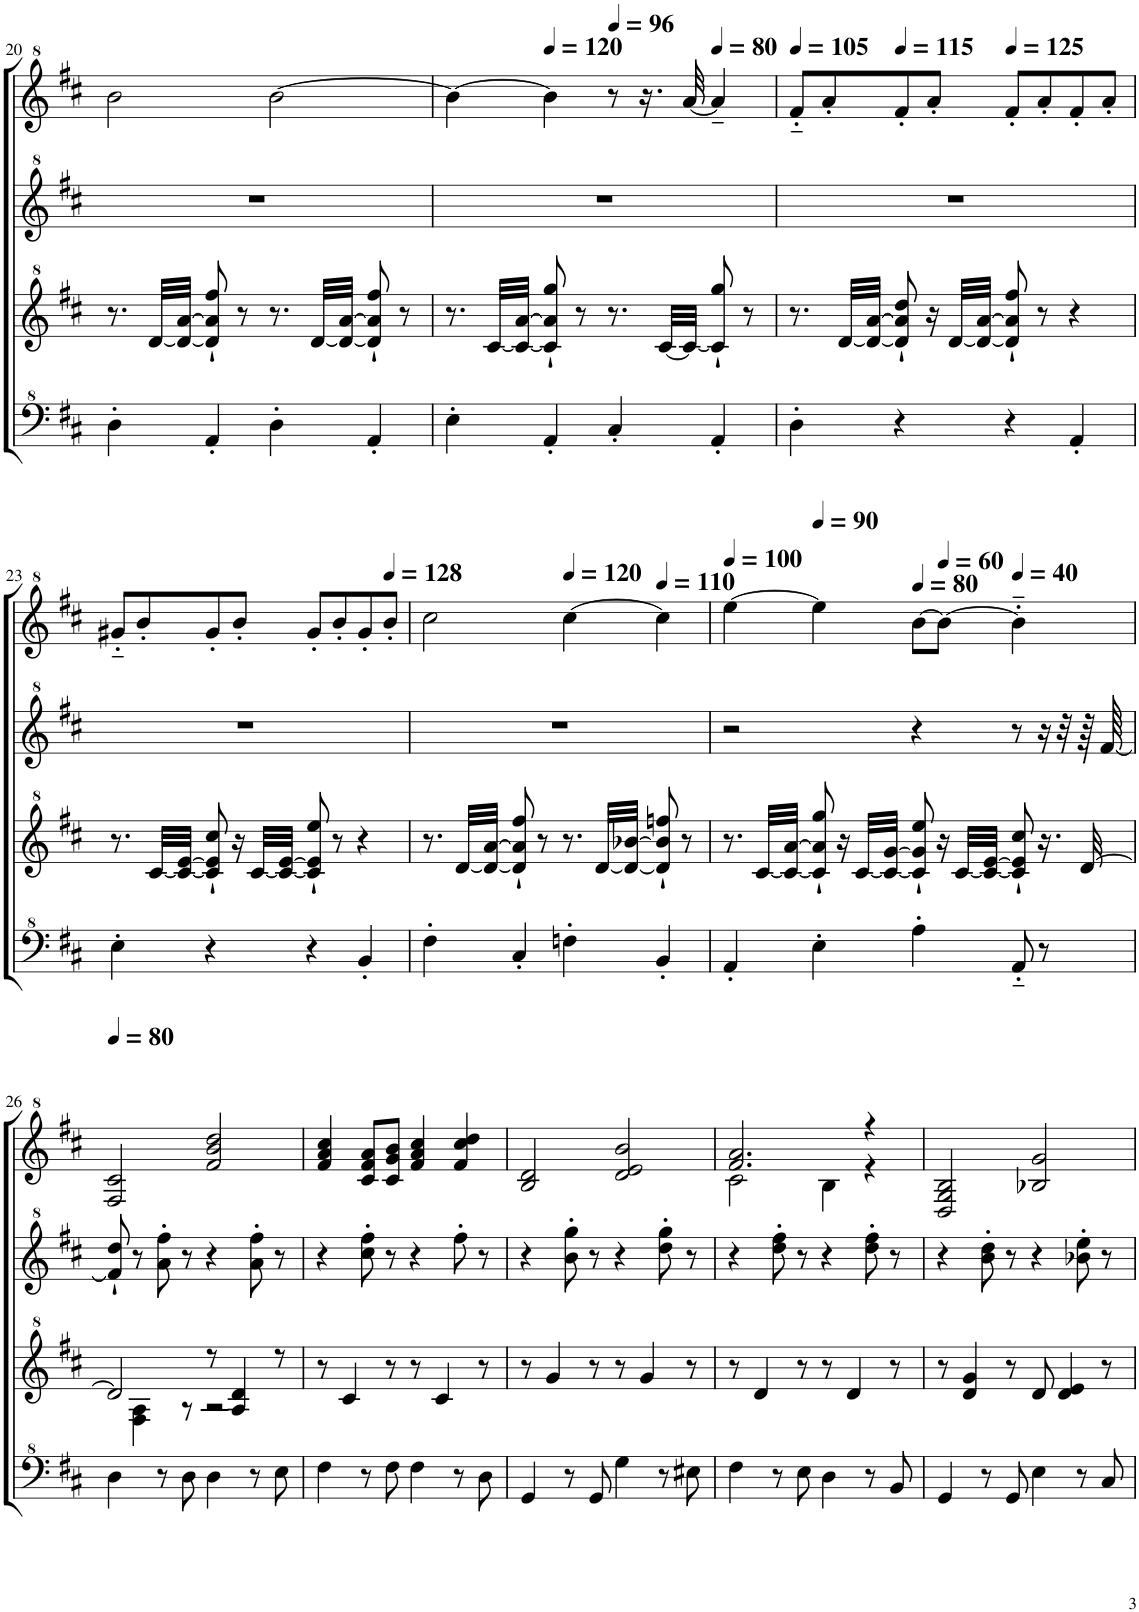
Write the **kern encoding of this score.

**kern	**kern	**kern	**kern
*part1	*part1	*part1	*part1
*staff4	*staff3	*staff2	*staff1
*I"Model III	*	*	*
!!LO:PB:g=z
*clefF^4	*clefG^2	*clefG^2	*clefG^2
*k[f#c#]	*k[f#c#]	*k[f#c#]	*k[f#c#]
*M4/4	*M4/4	*M4/4	*M4/4
=20	=20	=20	=20
4d'\	8.r	1r	2bb\
.	[32dd/LLL	.	.
.	32dd/_ [32aa/JJJ	.	.
4A'/	8dd/]` 8aa/]` 8fff#/`	.	.
.	8r	.	.
4d'\	8.r	.	[2bb\
.	[32dd/LLL	.	.
.	32dd/_ [32aa/JJJ	.	.
4A'/	8dd/]` 8aa/]` 8fff#/`	.	.
.	8r	.	.
=21	=21	=21	=21
4e'\	8.r	1r	4bb\_
.	[32cc#/LLL	.	.
.	32cc#/_ [32aa/JJJ	.	.
*	*	*	*MM120
4A'/	8cc#/]` 8aa/]` 8ggg/`	.	4bb\]
.	8r	.	.
*	*	*	*MM96
4c#'/	8.r	.	8r
.	.	.	16.r
.	[32cc#/LLL	.	.
.	32cc#/JJJ_	.	[32aa/
*	*	*	*MM80
4A'/	8cc#/]` 8ggg/`	.	4aa~/]
.	8r	.	.
=22	=22	=22	=22
*	*	*	*MM105
4d'\	8.r	1r	8ff#'~/L
.	.	.	8aa'/
.	[32dd/LLL	.	.
.	32dd/_ [32aa/JJJ	.	.
*	*	*	*MM115
4r	8dd/]` 8aa/]` 8ddd/`	.	8ff#'/
.	16r	.	8aa'/J
.	[32dd/LLL	.	.
.	32dd/_ [32aa/JJJ	.	.
*	*	*	*MM125
4r	8dd/]` 8aa/]` 8fff#/`	.	8ff#'/L
.	8r	.	8aa'/
4A'/	4r	.	8ff#'/
.	.	.	8aa'/J
!!LO:LB:g=z
=23	=23	=23	=23
4e'\	8.r	1r	8gg#X'~/L
.	.	.	8bb'/
.	[32cc#/LLL	.	.
.	32cc#/_ [32ee/JJJ	.	.
4r	8cc#/]` 8ee/]` 8ccc#/`	.	8gg#'/
.	16r	.	8bb'/J
.	[32cc#/LLL	.	.
.	32cc#/_ [32ee/JJJ	.	.
4r	8cc#/]` 8ee/]` 8eee/`	.	8gg#'/L
.	8r	.	8bb'/
4B'/	4r	.	8gg#'/
*	*	*	*MM128
.	.	.	8bb'/J
=24	=24	=24	=24
4f#'\	8.r	1r	2ccc#\
.	[32dd/LLL	.	.
.	32dd/_ [32aa/JJJ	.	.
4c#'/	8dd/]` 8aa/]` 8fff#/`	.	.
.	8r	.	.
*	*	*	*MM120
4fn'\	8.r	.	[4ccc#\
.	[32dd/LLL	.	.
.	32dd/_ [32bb-X/JJJ	.	.
*	*	*	*MM110
4B'/	8dd/]` 8bb-/]` 8fffn/`	.	4ccc#\]
.	8r	.	.
=25	=25	=25	=25
*	*	*	*MM100
4A'/	8.r	2r	[4eee\
.	[32cc#/LLL	.	.
.	32cc#/_ [32aa/JJJ	.	.
*	*	*	*MM90
4e'\	8cc#/]` 8aa/]` 8ggg/`	.	4eee\]
.	16r	.	.
.	[32cc#/LLL	.	.
.	32cc#/_ [32gg/JJJ	.	.
*	*	*	*MM80
4a'\	8cc#/]` 8gg/]` 8eee/`	4r	[8bb\L
*	*	*	*MM60
.	16r	.	8bb\J_
.	[32cc#/LLL	.	.
.	32cc#/_ [32ee/JJJ	.	.
*	*	*	*MM40
8A'~/	8cc#/]` 8ee/]` 8ccc#/`	8r	4bb'~\]
8r	16.r	16r	.
.	.	32r	.
.	[32dd/	64r	.
.	.	[64ff#/	.
!!LO:LB:g=z
=26	=26	=26	=26
*	*	*	*MM80
*	*^	*	*
4d\	8ryy	2dd/]	8ff#/]` 8ddd/`	2f#/ 2cc#/
.	4f#\ 4a\	.	8r	.
8r	.	.	8aa\' 8fff#\'	.
8d\	8r	.	8r	.
4d\	2r	8r	4r	2ff#/ 2bb/ 2ddd/
.	.	4a/ 4dd/	.	.
8r	.	.	8aa\' 8fff#\'	.
8e\	.	8r	8r	.
*	*v	*v	*	*
=27	=27	=27	=27
4f#\	8r	4r	4ff#/ 4aa/ 4ccc#/
.	4cc#/	.	.
8r	.	8ccc#\' 8fff#\'	8cc#/ 8ff#/ 8aa/L
8f#\	8r	8r	8cc#/ 8gg/ 8bb/J
4f#\	8r	4r	4ff#/ 4aa/ 4ccc#/
.	4cc#/	.	.
8r	.	8fff#'\	4ff#/ 4ccc#/ 4ddd/
8d\	8r	8r	.
=28	=28	=28	=28
4G/	8r	4r	2b/ 2dd/
.	4gg/	.	.
8r	.	8bb\' 8ggg\'	.
8G/	8r	8r	.
4g\	8r	4r	2dd/ 2ee/ 2bb/
.	4gg/	.	.
8r	.	8ddd\' 8ggg\'	.
8e#X\	8r	8r	.
=29	=29	=29	=29
*	*	*	*^
4f#\	8r	4r	2.ff#/ 2.aa/	2cc#\
.	4dd/	.	.	.
8r	.	8ddd\' 8fff#\'	.	.
8e\	8r	8r	.	.
4d\	8r	4r	.	4b\
.	4dd/	.	.	.
8r	.	8ddd\' 8fff#\'	4r	4r
8B/	8r	8r	.	.
*	*	*	*v	*v
=30	=30	=30	=30
4G/	8r	4r	2d/ 2g/ 2b/
.	4dd/ 4gg/	.	.
8r	.	8bb\' 8ddd\'	.
8G/	8r	8r	.
4e\	8dd/	4r	2b-X/ 2gg/
.	4dd/ 4ee/	.	.
8r	.	8bb-X\' 8eee\'	.
8c#/	8r	8r	.
=	=	=	=
*-	*-	*-	*-
